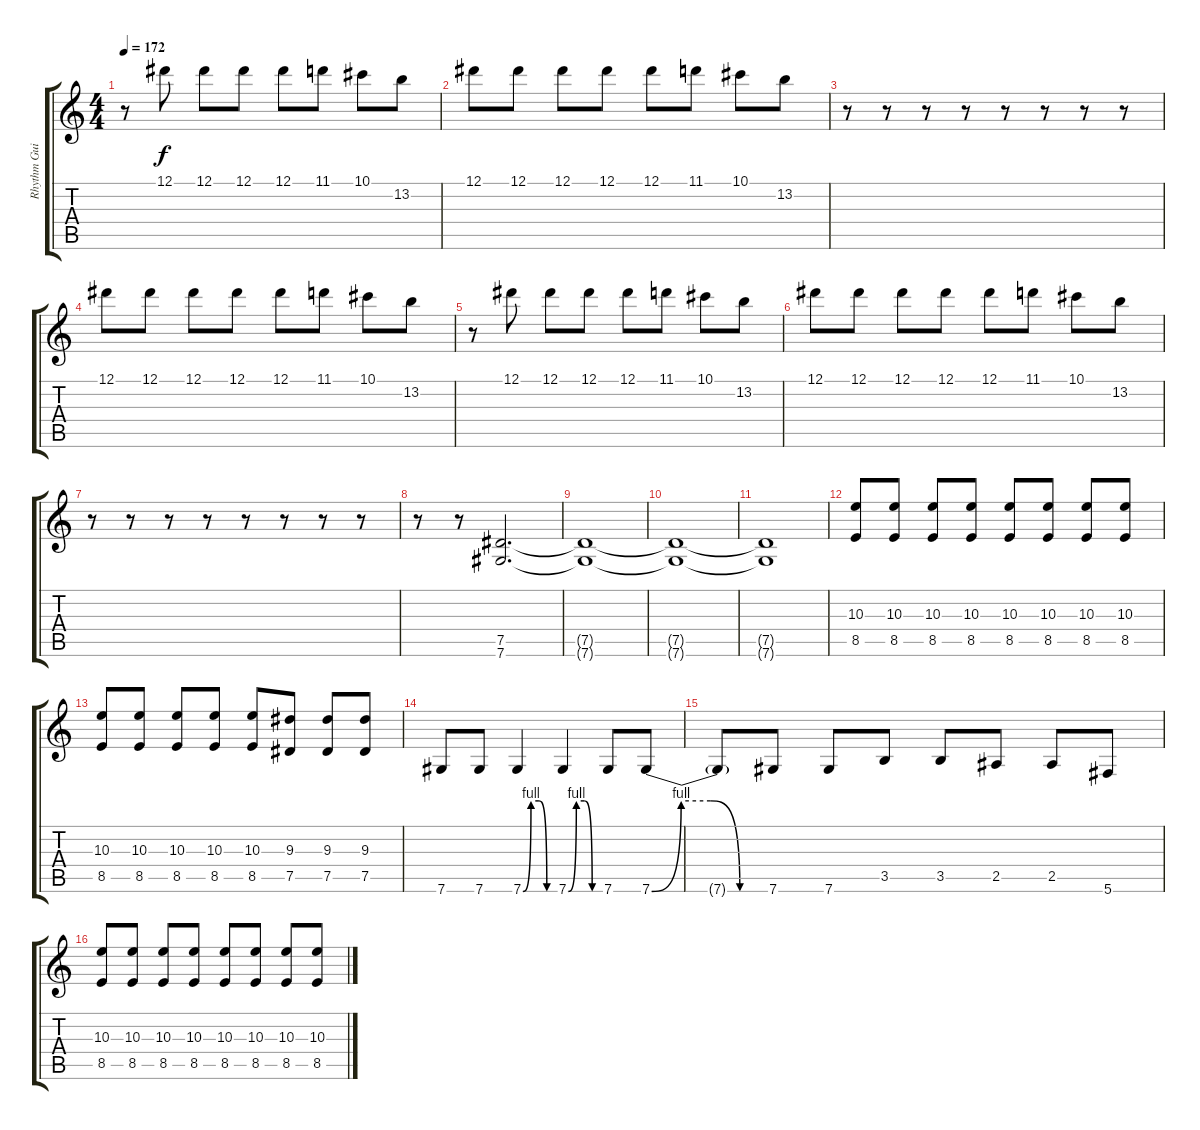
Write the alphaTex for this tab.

\track ("Rhythm Guitar 1" "Rhythm Gui") {instrument distortionguitar}
\staff {score tabs}
\tuning (Eb4 Bb3 Gb3 Db3 Ab2 Db2) {hide}
\ts (4 4)
\tempo 172
\clef g2
\ks c
r.8{dy f} 12.1.8 12.1.8 12.1.8 12.1.8 11.1.8 10.1.8 13.2.8 |
12.1.8 12.1.8 12.1.8 12.1.8 12.1.8 11.1.8 10.1.8 13.2.8 |
r.8 r.8 r.8 r.8 r.8 r.8 r.8 r.8 |
12.1.8 12.1.8 12.1.8 12.1.8 12.1.8 11.1.8 10.1.8 13.2.8 |
r.8 12.1.8 12.1.8 12.1.8 12.1.8 11.1.8 10.1.8 13.2.8 |
12.1.8 12.1.8 12.1.8 12.1.8 12.1.8 11.1.8 10.1.8 13.2.8 |
r.8 r.8 r.8 r.8 r.8 r.8 r.8 r.8 |
r.8 r.8 (7.5 7.6).2{d} |
(7.5{t} 7.6{t}).1 |
(7.5{t} 7.6{t}).1 |
(7.5{t} 7.6{t}).1 |
(10.3 8.5).8 (10.3 8.5).8 (10.3 8.5).8 (10.3 8.5).8 (10.3 8.5).8 (10.3 8.5).8 (10.3 8.5).8 (10.3 8.5).8 |
(10.3 8.5).8 (10.3 8.5).8 (10.3 8.5).8 (10.3 8.5).8 (10.3 8.5).8 (9.3 7.5).8 (9.3 7.5).8 (9.3 7.5).8 |
7.6.8 7.6.8 7.6{be (custom 0 0 15 4 30 4 45 0 60 0)}.4 7.6{be (custom 0 0 15 4 30 4 45 0 60 0)}.4 7.6.8 7.6{be (custom 0 0 15 4 30 4 45 0 60 0)}.8 |
7.6{t}.8 7.6.8 7.6.8 3.5.8 3.5.8 2.5.8 2.5.8 5.6.8 |
(10.3 8.5).8 (10.3 8.5).8 (10.3 8.5).8 (10.3 8.5).8 (10.3 8.5).8 (10.3 8.5).8 (10.3 8.5).8 (10.3 8.5).8
